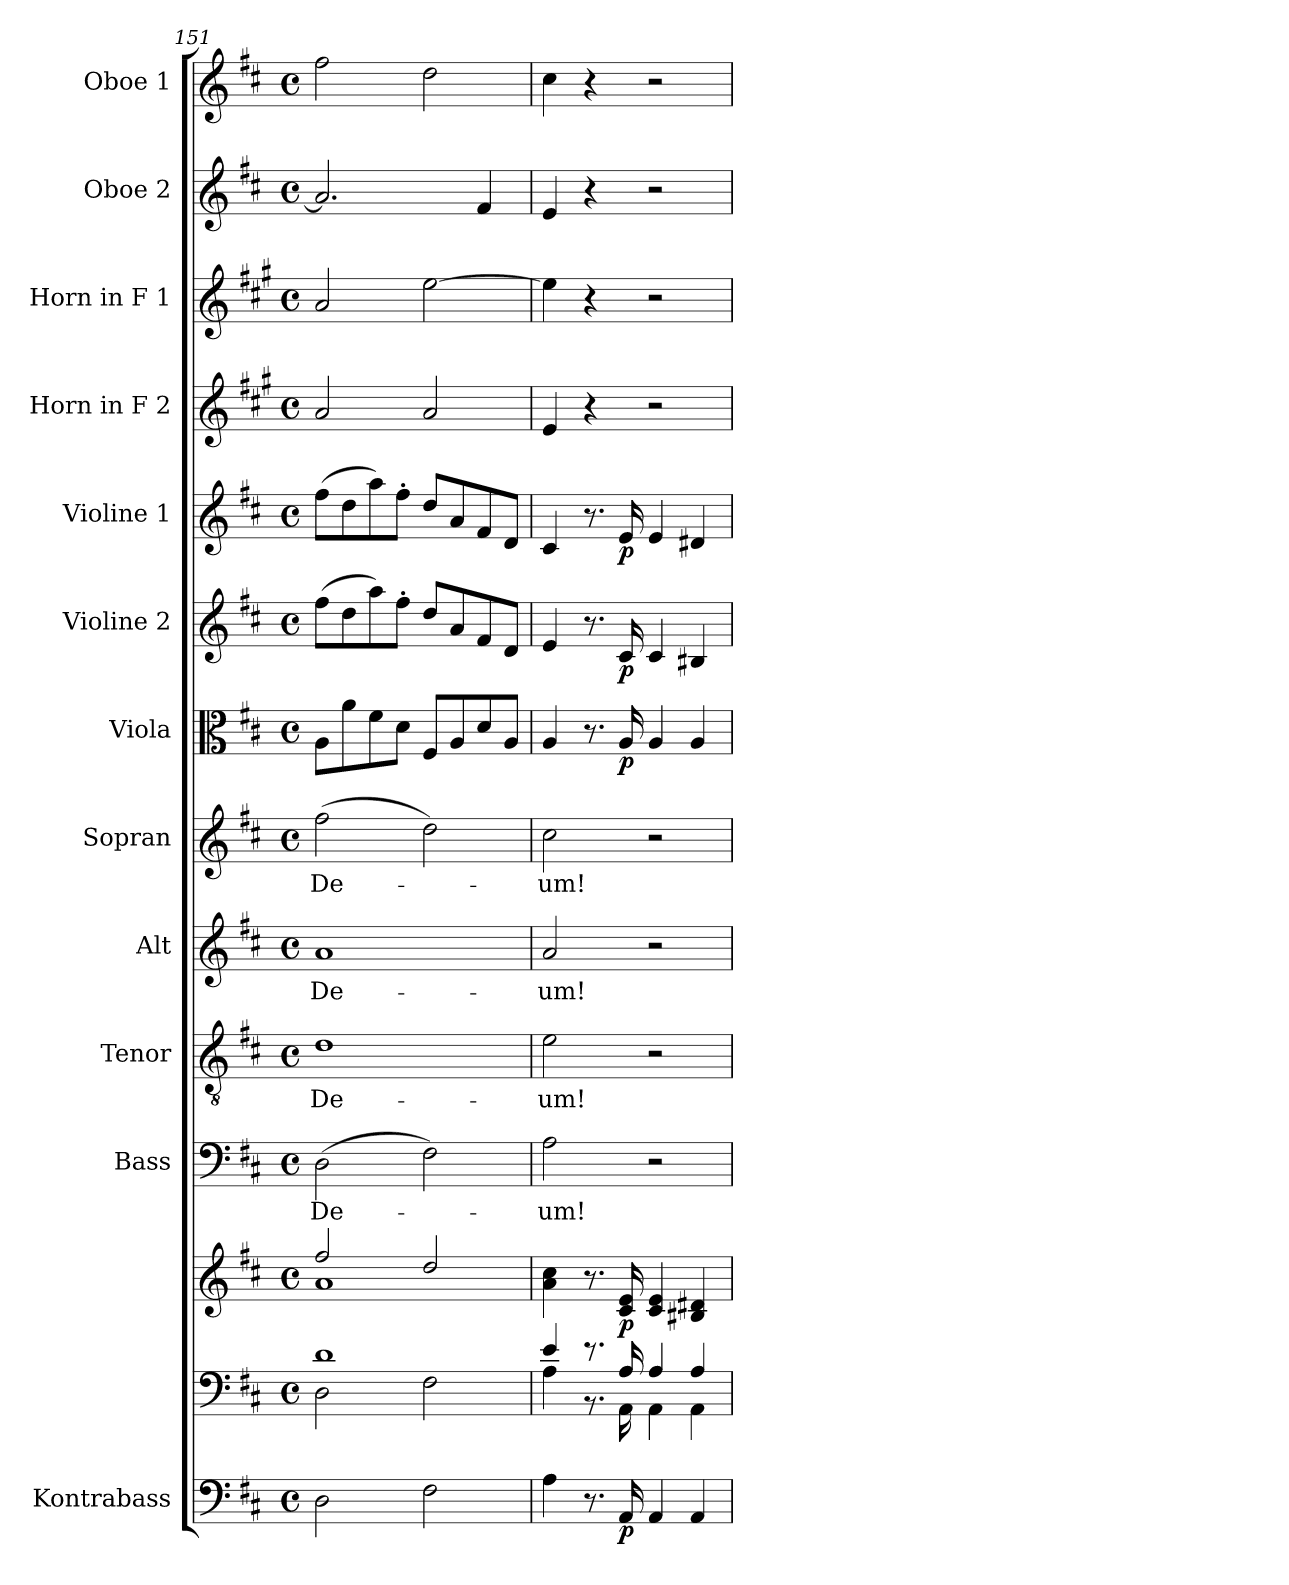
**kern	**dynam	**kern	**kern	**dynam	**kern	**text	**kern	**text	**kern	**text	**kern	**text	**kern	**dynam	**kern	**dynam	**kern	**dynam	**kern	**kern	**kern	**kern
*part13	*part13	*part12	*part12	*part12	*part11	*part11	*part10	*part10	*part9	*part9	*part8	*part8	*part7	*part7	*part6	*part6	*part5	*part5	*part4	*part3	*part2	*part1
*staff14	*staff14	*staff13	*staff12	*staff12/13	*staff11	*staff11	*staff10	*staff10	*staff9	*staff9	*staff8	*staff8	*staff7	*staff7	*staff6	*staff6	*staff5	*staff5	*staff4	*staff3	*staff2	*staff1
*I"Kontrabass	*	*	*	*	*I"Bass	*	*I"Tenor	*	*I"Alt	*	*I"Sopran	*	*I"Viola	*	*I"Violine 2	*	*I"Violine 1	*	*I"Horn in F 2	*I"Horn in F 1	*I"Oboe 2	*I"Oboe 1
*I'Kb.	*	*	*	*	*I'B.	*	*I'T.	*	*I'A.	*	*I'S.	*	*I'Vla.	*	*I'Vl. 2	*	*I'Vl. 1	*	*	*	*I'Ob. 2	*I'Ob. 1
*clefF4	*	*clefF4	*clefG2	*	*clefF4	*	*clefGv2	*	*clefG2	*	*clefG2	*	*clefC3	*	*clefG2	*	*clefG2	*	*clefG2	*clefG2	*clefG2	*clefG2
*ITrd7c12	*	*	*	*	*	*	*	*	*	*	*	*	*	*	*	*	*	*	*ITrd4c7	*ITrd4c7	*	*
*k[f#c#]	*	*k[f#c#]	*k[f#c#]	*	*k[f#c#]	*	*k[f#c#]	*	*k[f#c#]	*	*k[f#c#]	*	*k[f#c#]	*	*k[f#c#]	*	*k[f#c#]	*	*k[f#c#]	*k[f#c#]	*k[f#c#]	*k[f#c#]
*D:	*	*D:	*D:	*	*D:	*	*D:	*	*D:	*	*D:	*	*D:	*	*D:	*	*D:	*	*D:	*D:	*D:	*D:
*M4/4	*	*M4/4	*M4/4	*	*M4/4	*	*M4/4	*	*M4/4	*	*M4/4	*	*M4/4	*	*M4/4	*	*M4/4	*	*M4/4	*M4/4	*M4/4	*M4/4
*met(c)	*	*met(c)	*met(c)	*	*met(c)	*	*met(c)	*	*met(c)	*	*met(c)	*	*met(c)	*	*met(c)	*	*met(c)	*	*met(c)	*met(c)	*met(c)	*met(c)
=151	=151	=151	=151	=151	=151	=151	=151	=151	=151	=151	=151	=151	=151	=151	=151	=151	=151	=151	=151	=151	=151	=151
*	*	*^	*^	*	*	*	*	*	*	*	*	*	*	*	*	*	*	*	*	*	*	*
!	!	!	!	!	!	!	!	!LO:LY:b	!	!LO:LY:b	!	!LO:LY:b	!	!LO:LY:b	!	!	!	!	!	!	!	!	!	!
2DD\	.	1d	2D\	2ff#/	1a	.	(>2D\	De-	1d	De-	1a	De-	(>2ff#\	De-	8A\L	.	(>8ff#\L	.	(>8ff#\L	.	2d/	2d/	2.a/]	2ff#\
.	.	.	.	.	.	.	.	.	.	.	.	.	.	.	8a\	.	8dd\	.	8dd\	.	.	.	.	.
.	.	.	.	.	.	.	.	.	.	.	.	.	.	.	8f#\	.	8aa\)	.	8aa\)	.	.	.	.	.
.	.	.	.	.	.	.	.	.	.	.	.	.	.	.	8d\J	.	8ff#'>\J	.	8ff#'>\J	.	.	.	.	.
2FF#\	.	.	2F#\	2dd/	.	.	2F#\)	.	.	.	.	.	2dd\)	.	8F#/L	.	8dd/L	.	8dd/L	.	2d/	[2a\	.	2dd\
.	.	.	.	.	.	.	.	.	.	.	.	.	.	.	8A/	.	8a/	.	8a/	.	.	.	.	.
.	.	.	.	.	.	.	.	.	.	.	.	.	.	.	8d/	.	8f#/	.	8f#/	.	.	.	4f#/	.
.	.	.	.	.	.	.	.	.	.	.	.	.	.	.	8A/J	.	8d/J	.	8d/J	.	.	.	.	.
*	*	*	*	*v	*v	*	*	*	*	*	*	*	*	*	*	*	*	*	*	*	*	*	*	*
=152	=152	=152	=152	=152	=152	=152	=152	=152	=152	=152	=152	=152	=152	=152	=152	=152	=152	=152	=152	=152	=152	=152	=152
!	!	!	!	!	!	!	!LO:LY:b	!	!LO:LY:b	!	!LO:LY:b	!	!LO:LY:b	!	!	!	!	!	!	!	!	!	!
4AA\	.	4e/	4A\	4a\ 4cc#\	.	2A\	-um!	2e\	-um!	2a/	-um!	2cc#\	-um!	4A/	.	4e/	.	4c#/	.	4A/	4a\]	4e/	4cc#\
8.r	.	8.r	8.r	8.r	.	.	.	.	.	.	.	.	.	8.r	.	8.r	.	8.r	.	4r	4r	4r	4r
!	!LO:DY:b	!	!	!	!LO:DY:b	!	!	!	!	!	!	!	!	!	!LO:DY:b	!	!LO:DY:b	!	!LO:DY:b	!	!	!	!
16AAA/	p	16A/	16AA\	16c#/ 16e/	p	.	.	.	.	.	.	.	.	16A/	p	16c#/	p	16e/	p	.	.	.	.
4AAA/	.	4A/	4AA\	4c#/ 4e/	.	2r	.	2r	.	2r	.	2r	.	4A/	.	4c#/	.	4e/	.	2r	2r	2r	2r
4AAA/	.	4A/	4AA\	4B#X/ 4d#X/	.	.	.	.	.	.	.	.	.	4A/	.	4B#X/	.	4d#X/	.	.	.	.	.
*	*	*v	*v	*	*	*	*	*	*	*	*	*	*	*	*	*	*	*	*	*	*	*	*
=	=	=	=	=	=	=	=	=	=	=	=	=	=	=	=	=	=	=	=	=	=	=
*-	*-	*-	*-	*-	*-	*-	*-	*-	*-	*-	*-	*-	*-	*-	*-	*-	*-	*-	*-	*-	*-	*-
